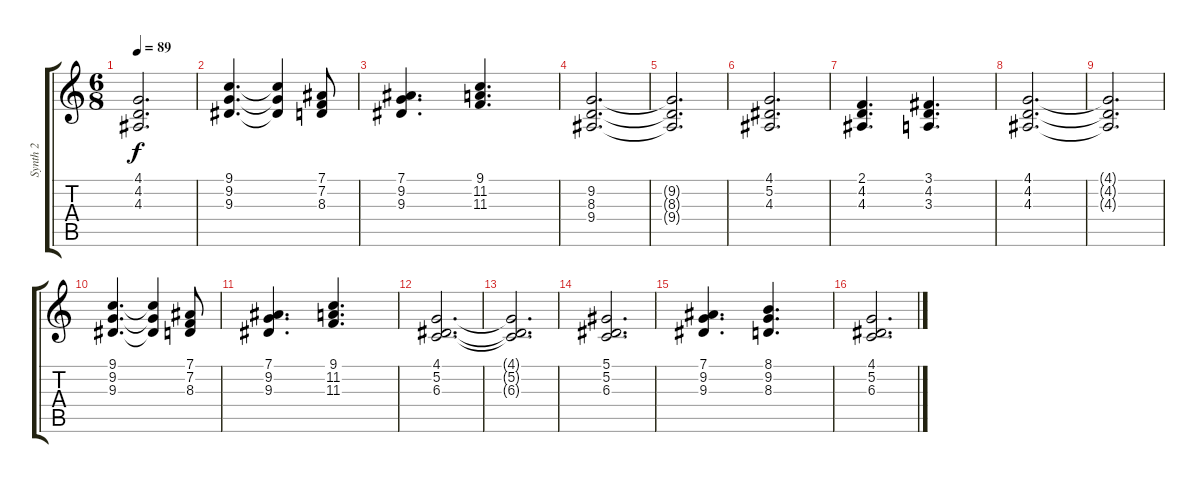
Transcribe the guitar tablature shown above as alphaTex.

\track ("Synth 2" "Synth 2") {instrument stringensemble1}
\staff {score tabs}
\tuning (Eb4 Bb3 Gb3 Db3 Ab2 Eb2) {hide}
\ts (6 8)
\tempo 89
\clef g2
\ks c
(4.1{t} 4.2{t} 4.3{t}).2{d dy f} |
(9.1 9.2 9.3).4{d} (9.1{t} 9.2{t} 9.3{t}).4 (7.1 7.2 8.3).8 |
(7.1 9.2 9.3).4{d} (9.1 11.2 11.3).4{d} |
(9.2 8.3 9.4).2{d} |
(9.2{t} 8.3{t} 9.4{t}).2{d} |
(4.1 5.2 4.3).2{d} |
(2.1 4.2 4.3).4{d} (3.1 4.2 3.3).4{d} |
(4.1 4.2 4.3).2{d} |
(4.1{t} 4.2{t} 4.3{t}).2{d} |
(9.1 9.2 9.3).4{d} (9.1{t} 9.2{t} 9.3{t}).4 (7.1 7.2 8.3).8 |
(7.1 9.2 9.3).4{d} (9.1 11.2 11.3).4{d} |
(4.1 5.2 6.3).2{d} |
(4.1{t} 5.2{t} 6.3{t}).2{d} |
(5.1 5.2 6.3).2{d} |
(7.1 9.2 9.3).4{d} (8.1 9.2 8.3).4{d} |
(4.1 5.2 6.3).2{d}
